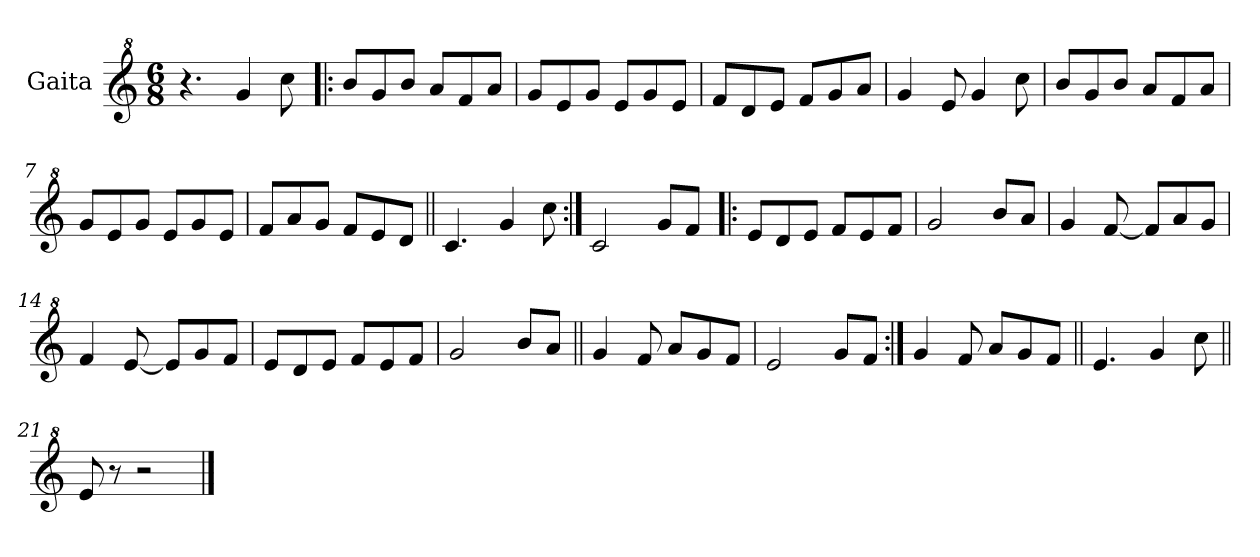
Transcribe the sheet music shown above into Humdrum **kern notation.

**kern
*part1
*staff1
*I"Gaita
*clefG^2
*k[]
*M6/8
*MM180
=1
4.r
4gg/
8ccc\
=2!|:
8bb/L
8gg/
8bb/J
8aa/L
8ff/
8aa/J
=3
8gg/L
8ee/
8gg/J
8ee/L
8gg/
8ee/J
=4
8ff/L
8dd/
8ee/J
8ff/L
8gg/
8aa/J
=5
4gg/
8ee/
4gg/
8ccc\
=6
8bb/L
8gg/
8bb/J
8aa/L
8ff/
8aa/J
=7
8gg/L
8ee/
8gg/J
8ee/L
8gg/
8ee/J
!!LO:LB:g=z
=8
8ff/L
8aa/
8gg/J
8ff/L
8ee/
8dd/J
=9||
4.cc/
4gg/
8ccc\
=10:|!
2cc/
8gg/L
8ff/J
=11!|:
8ee/L
8dd/
8ee/J
8ff/L
8ee/
8ff/J
=12
2gg/
8bb/L
8aa/J
=13
4gg/
[8ff/
8ff/L]
8aa/
8gg/J
=14
4ff/
[8ee/
8ee/L]
8gg/
8ff/J
=15
8ee/L
8dd/
8ee/J
8ff/L
8ee/
8ff/J
=16
2gg/
8bb/L
8aa/J
!!LO:LB:g=z
=17||
4gg/
8ff/
8aa/L
8gg/
8ff/J
=18
2ee/
8gg/L
8ff/J
=19:|!
4gg/
8ff/
8aa/L
8gg/
8ff/J
=20||
4.ee/
4gg/
8ccc\
=21||
8ee/
8r
2r
==
*-
